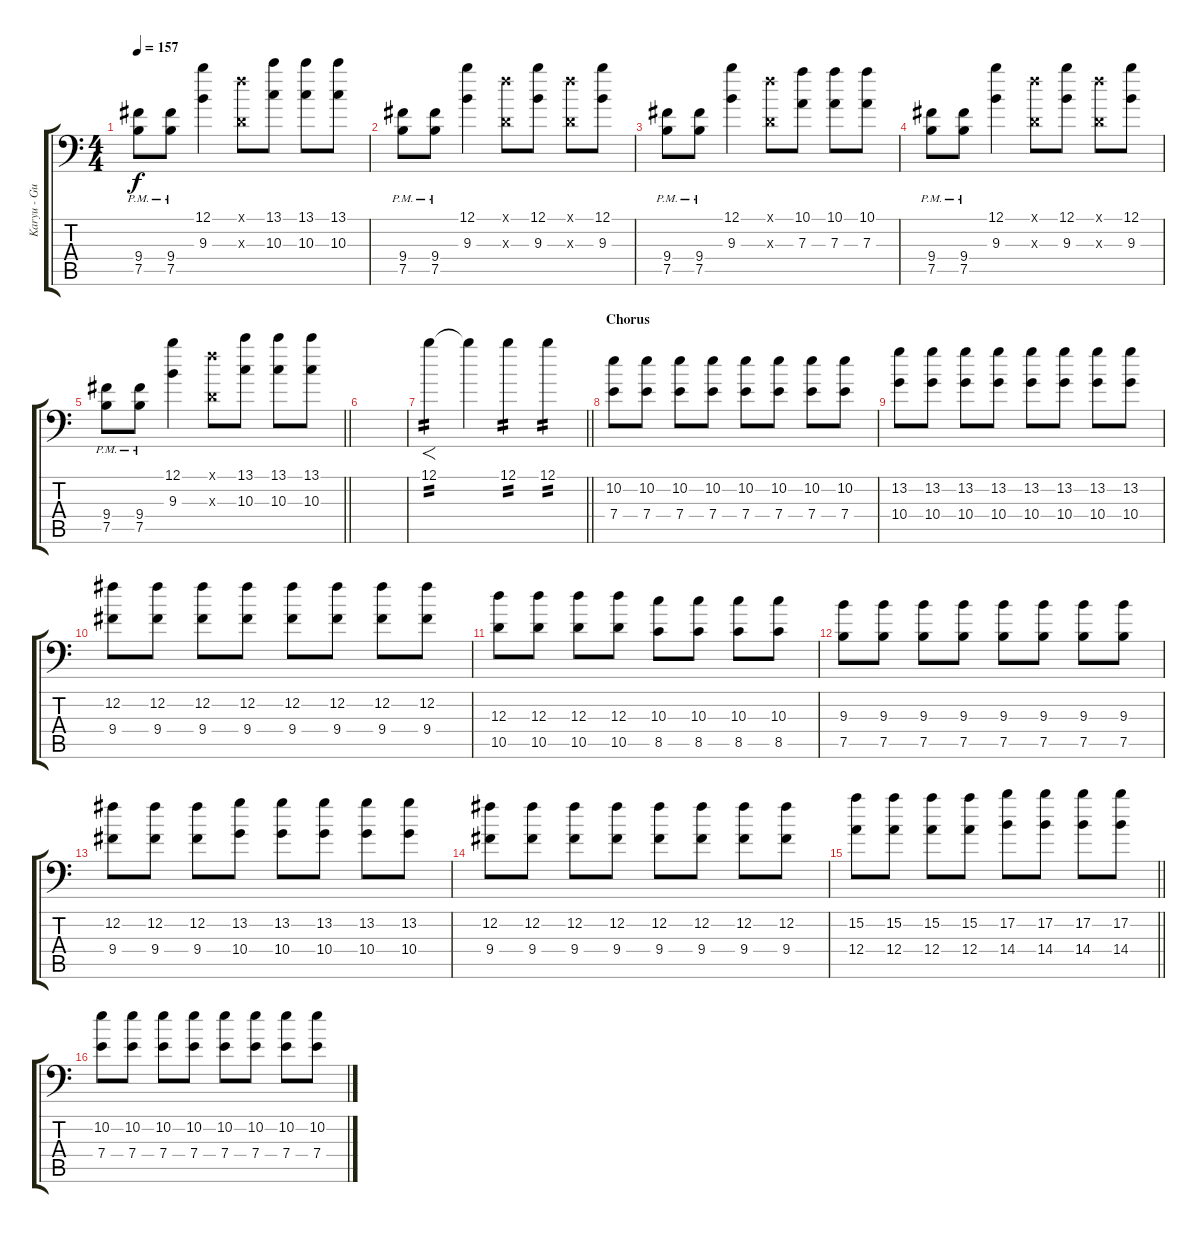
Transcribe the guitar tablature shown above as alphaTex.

\track ("Karyu - Guitar 1" "Karyu - Gu") {instrument distortionguitar}
\staff {score tabs}
\tuning (B3 Gb3 D3 A2 E2 A1) {hide}
\ts (4 4)
\tempo 157
\clef f4
\ks c
(9.4{pm} 7.5{pm}).8{dy f} (9.4{pm} 7.5{pm}).8 (12.1 9.3).4 (6.1{x} 0.3{x}).8 (13.1 10.3).8 (13.1 10.3).8 (13.1 10.3).8 |
(9.4{pm} 7.5{pm}).8 (9.4{pm} 7.5{pm}).8 (12.1 9.3).4 (6.1{x} 0.3{x}).8 (12.1 9.3).8 (6.1{x} 0.3{x}).8 (12.1 9.3).8 |
(9.4{pm} 7.5{pm}).8 (9.4{pm} 7.5{pm}).8 (12.1 9.3).4 (6.1{x} 0.3{x}).8 (10.1 7.3).8 (10.1 7.3).8 (10.1 7.3).8 |
(9.4{pm} 7.5{pm}).8 (9.4{pm} 7.5{pm}).8 (12.1 9.3).4 (6.1{x} 0.3{x}).8 (12.1 9.3).8 (6.1{x} 0.3{x}).8 (12.1 9.3).8 |
\barLineRight lightlight
(9.4{pm} 7.5{pm}).8 (9.4{pm} 7.5{pm}).8 (12.1 9.3).4 (6.1{x} 0.3{x}).8 (13.1 10.3).8 (13.1 10.3).8 (13.1 10.3).8 |
|
\barLineRight lightlight
12.1.4{f tp 2} 12.1{t}.4 12.1.4{tp 2} 12.1.4{tp 2} |
\section ("" "Chorus")
(10.2 7.4).8 (10.2 7.4).8 (10.2 7.4).8 (10.2 7.4).8 (10.2 7.4).8 (10.2 7.4).8 (10.2 7.4).8 (10.2 7.4).8 |
(13.2 10.4).8 (13.2 10.4).8 (13.2 10.4).8 (13.2 10.4).8 (13.2 10.4).8 (13.2 10.4).8 (13.2 10.4).8 (13.2 10.4).8 |
(12.2 9.4).8 (12.2 9.4).8 (12.2 9.4).8 (12.2 9.4).8 (12.2 9.4).8 (12.2 9.4).8 (12.2 9.4).8 (12.2 9.4).8 |
(12.3 10.5).8 (12.3 10.5).8 (12.3 10.5).8 (12.3 10.5).8 (10.3 8.5).8 (10.3 8.5).8 (10.3 8.5).8 (10.3 8.5).8 |
(9.3 7.5).8 (9.3 7.5).8 (9.3 7.5).8 (9.3 7.5).8 (9.3 7.5).8 (9.3 7.5).8 (9.3 7.5).8 (9.3 7.5).8 |
(12.2 9.4).8 (12.2 9.4).8 (12.2 9.4).8 (13.2 10.4).8 (13.2 10.4).8 (13.2 10.4).8 (13.2 10.4).8 (13.2 10.4).8 |
(12.2 9.4).8 (12.2 9.4).8 (12.2 9.4).8 (12.2 9.4).8 (12.2 9.4).8 (12.2 9.4).8 (12.2 9.4).8 (12.2 9.4).8 |
\barLineRight lightlight
(15.2 12.4).8 (15.2 12.4).8 (15.2 12.4).8 (15.2 12.4).8 (17.2 14.4).8 (17.2 14.4).8 (17.2 14.4).8 (17.2 14.4).8 |
\section ("" "")
(10.2 7.4).8 (10.2 7.4).8 (10.2 7.4).8 (10.2 7.4).8 (10.2 7.4).8 (10.2 7.4).8 (10.2 7.4).8 (10.2 7.4).8
